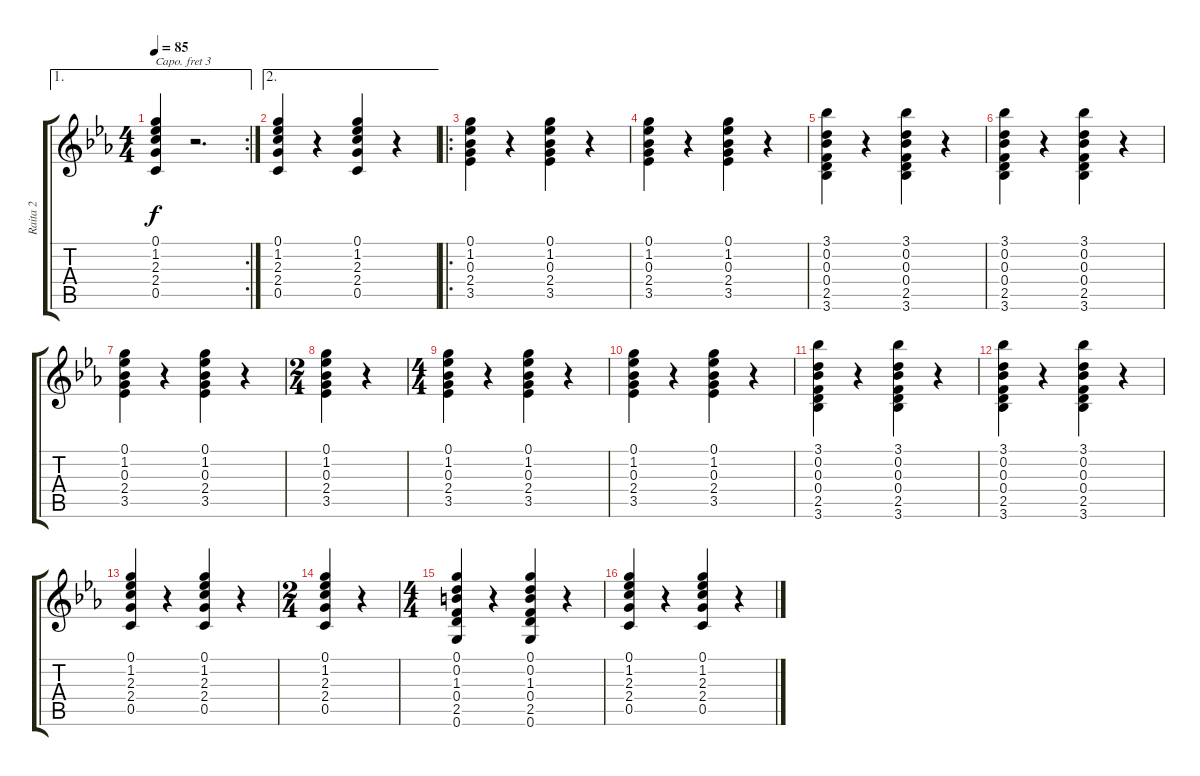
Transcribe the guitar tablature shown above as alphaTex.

\track ("Raita 2" "Raita 2") {instrument acousticguitarnylon}
\staff {score tabs}
\capo 3
\tuning (E4 B3 G3 D3 A2 E2) {hide}
\ae 1
\rc 2
\ts (4 4)
\tempo 85
\clef g2
\ks cminor
(0.1 1.2 2.3 2.4 0.5).4{dy f} r.2{d} |
\ae 2
(0.1 1.2 2.3 2.4 0.5).4 r.4 (0.1 1.2 2.3 2.4 0.5).4 r.4 |
\ro
(0.1 1.2 0.3 2.4 3.5).4 r.4 (0.1 1.2 0.3 2.4 3.5).4 r.4 |
(0.1 1.2 0.3 2.4 3.5).4 r.4 (0.1 1.2 0.3 2.4 3.5).4 r.4 |
(3.1 0.2 0.3 0.4 2.5 3.6).4 r.4 (3.1 0.2 0.3 0.4 2.5 3.6).4 r.4 |
(3.1 0.2 0.3 0.4 2.5 3.6).4 r.4 (3.1 0.2 0.3 0.4 2.5 3.6).4 r.4 |
(0.1 1.2 0.3 2.4 3.5).4 r.4 (0.1 1.2 0.3 2.4 3.5).4 r.4 |
\ts (2 4)
(0.1 1.2 0.3 2.4 3.5).4 r.4 |
\ts (4 4)
(0.1 1.2 0.3 2.4 3.5).4 r.4 (0.1 1.2 0.3 2.4 3.5).4 r.4 |
(0.1 1.2 0.3 2.4 3.5).4 r.4 (0.1 1.2 0.3 2.4 3.5).4 r.4 |
(3.1 0.2 0.3 0.4 2.5 3.6).4 r.4 (3.1 0.2 0.3 0.4 2.5 3.6).4 r.4 |
(3.1 0.2 0.3 0.4 2.5 3.6).4 r.4 (3.1 0.2 0.3 0.4 2.5 3.6).4 r.4 |
(0.1 1.2 2.3 2.4 0.5).4 r.4 (0.1 1.2 2.3 2.4 0.5).4 r.4 |
\ts (2 4)
(0.1 1.2 2.3 2.4 0.5).4 r.4 |
\ts (4 4)
(0.1 0.2 1.3 0.4 2.5 0.6).4 r.4 (0.1 0.2 1.3 0.4 2.5 0.6).4 r.4 |
(0.1 1.2 2.3 2.4 0.5).4 r.4 (0.1 1.2 2.3 2.4 0.5).4 r.4
